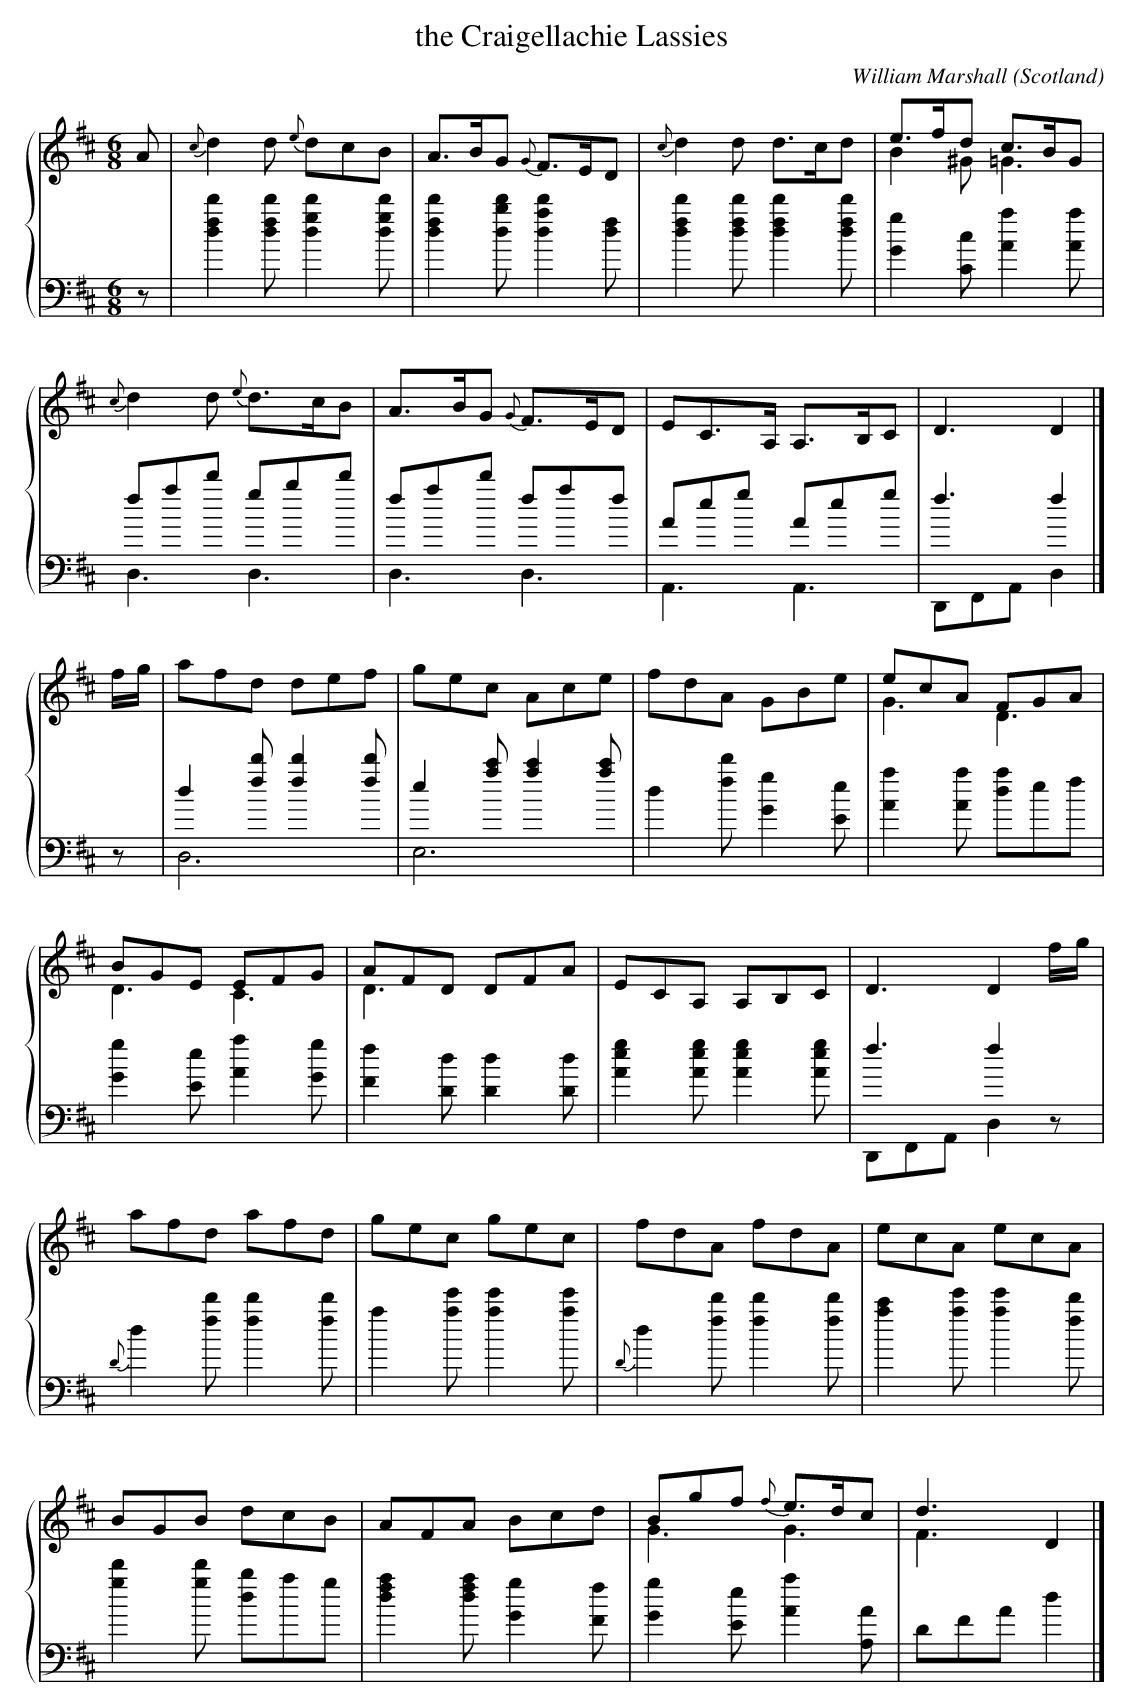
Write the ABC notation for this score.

X:1
T:the Craigellachie Lassies
C:William Marshall
L:1/8
M:6/8
O:Scotland
K:D
%%staves {1 2}
V:1
A | \
{c}d2 d {e}dcB | A3/B/G {G}F3/E/D | \
{c}d2 d d3/c/d | e3/f/d c3/B/G & B2^G =G3 |
{c}d2 d {e}d3/c/B | A3/B/G {G}F3/E/D | \
EC3/A,/ A,3/B,/C | D3 D2 |]
f/g/ | \
afd def | gec Ace | fdA GBe | ecA FGA & G3 D3 |
BGE EFG & D3 C3 | AFD DFA & D3 x3| ECA, A,B,C | D3 D2 f/g/ |
afd afd | gec gec | fdA fdA | ecA ecA |
BGB dcB | AFA Bcd | Bgf {f}e3/d/c & G3 G3 | d3 D2 & F3 x2 |]
V:2 clef=bass
z | \
[dfd']2 [dfd'] [dgd']2 [dgd'] | [dfd']2 [dbd'] [dad']2 [df] | \
[dfd']2 [dfd'] [dfd']2 [dfd'] | [Gg]2 [Cc] [Aa]2[Aa] | \
fad' gbd' & D,3 D,3 | fad' faf & D,3 D,3 | \
Aeg Aeg & A,,3 A,,3 |  f3 f2 & D,,F,,A,, D,2 |] \
z | \
d2[fd'] [fd']2 [fd'] & D,6 | e2[ac'] [ac']2[ac'] & E,6 | \
d2[fd'] [Gg]2[Ee] | [Aa]2[Aa] [da]ef | \
[Gg]2[Ee] [Aa]2[Gg] | [Ff]2[Dd] [Dd]2[Dd] | \
[Aeg]2[Aeg] [Aeg]2[Aeg] | f3 f2z & D,,F,,A,, D,2z | \
{D}d2[fd'] [fd']2[fd'] |  a2[ae'] [ae']2[ae'] | \
{D}d2[fd'] [fd']2[fd'] | [ac']2[ae'] [ae']2[fd'] | \
[gd']2[gd'] [db]ag | [dfa]2[dfa] [Gg]2 [Ff] | \
[Gg]2[Ee] [Aa]2[A,A] | DFA d2 |]
